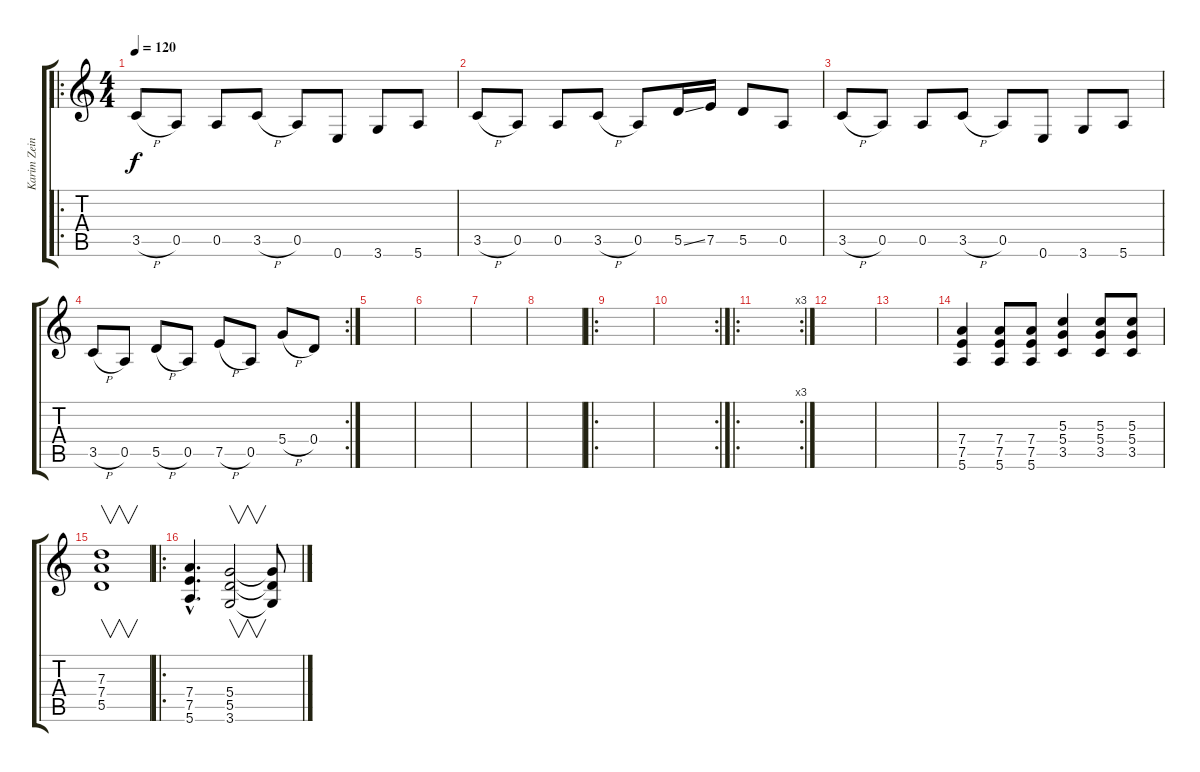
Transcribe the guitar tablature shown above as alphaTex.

\track ("Karim Zein - ( Guitar1 )" "Karim Zein") {instrument overdrivenguitar}
\staff {score tabs}
\tuning (E4 B3 G3 D3 A2 E2) {hide}
\ro
\ts (4 4)
\tempo 120
\clef g2
\ks c
3.5{h}.8{dy f instrument overdrivenguitar} 0.5.8 0.5.8 3.5{h}.8 0.5.8 0.6.8 3.6.8 5.6.8 |
3.5{h}.8 0.5.8 0.5.8 3.5{h}.8 0.5.8 5.5{ss}.16 7.5.16 5.5.8 0.5.8 |
3.5{h}.8 0.5.8 0.5.8 3.5{h}.8 0.5.8 0.6.8 3.6.8 5.6.8 |
\rc 2
3.5{h}.8 0.5.8 5.5{h}.8 0.5.8 7.5{h}.8 0.5.8 5.4{h}.8 0.4.8 |
|
|
|
|
\ro
|
\rc 2
|
\ro
\rc 3
|
|
|
(7.4 7.5 5.6).4 (7.4 7.5 5.6).8 (7.4 7.5 5.6).8 (5.3 5.4 3.5).4 (5.3 5.4 3.5).8 (5.3 5.4 3.5).8 |
(7.3 7.4 5.5).1{v} |
\ro
(7.4{hac} 7.5{hac} 5.6{hac}).4{d} (5.4 5.5 3.6).2{v} (5.4{t} 5.5{t} 3.6{t}).8
